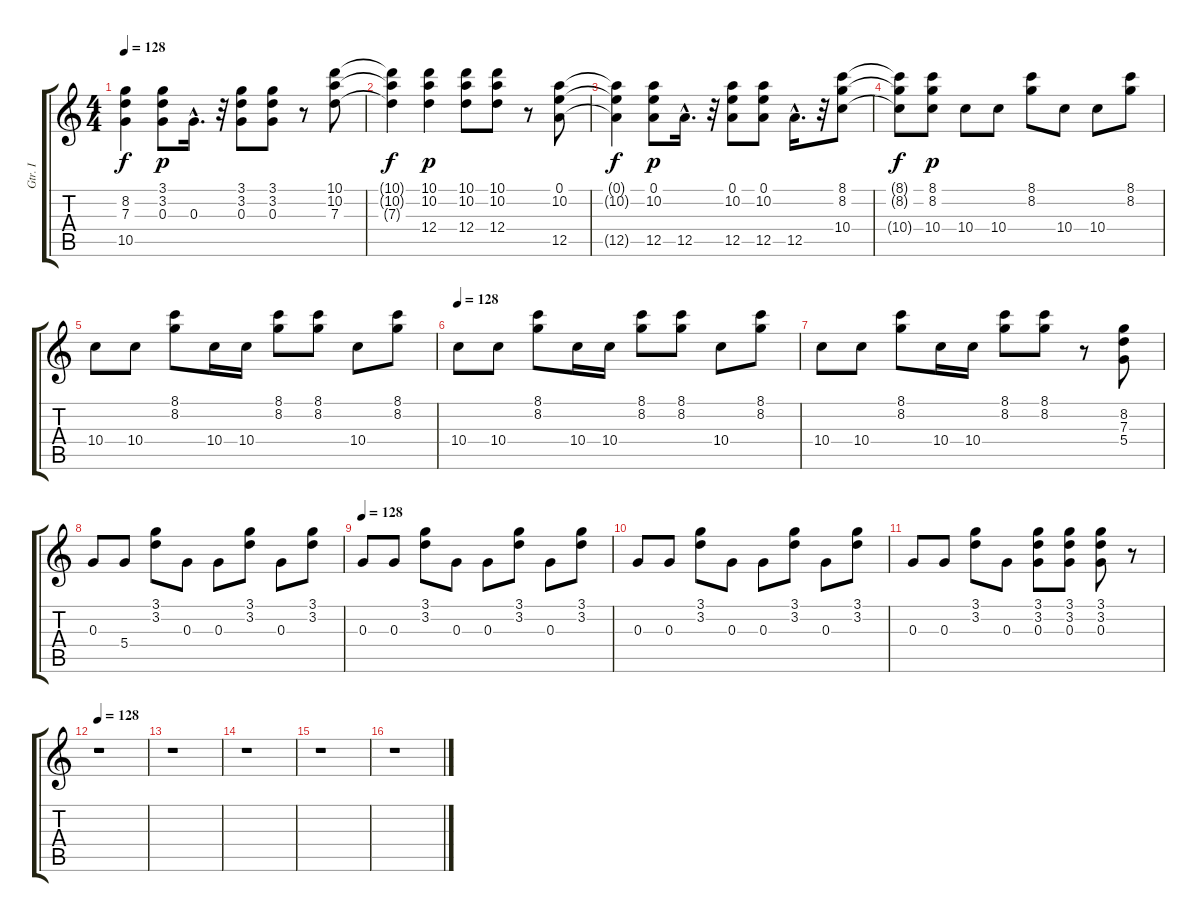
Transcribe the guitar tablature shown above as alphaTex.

\track ("Gtr. I" "Gtr. I") {instrument overdrivenguitar}
\staff {score tabs}
\tuning (E4 B3 G3 D3 A2 E2) {hide}
\ts (4 4)
\tempo 128
\clef g2
\ks c
(8.2{t} 7.3{t} 10.5{t}).4{dy f} (3.1 3.2 0.3).8{dy p} 0.3{hac}.16{d} r.32 (3.1 3.2 0.3).8 (3.1 3.2 0.3).8 r.8 (10.1 10.2 7.3).8 |
(10.1{t} 10.2{t} 7.3{t}).4{dy f} (10.1 10.2 12.4).4{dy p} (10.1 10.2 12.4).8 (10.1 10.2 12.4).8 r.8 (0.1 10.2 12.5).8 |
(0.1{t} 10.2{t} 12.5{t}).4{dy f} (0.1 10.2 12.5).8{dy p} 12.5{hac}.16{d} r.32 (0.1 10.2 12.5).8 (0.1 10.2 12.5).8 12.5{hac}.16{d} r.32 (8.1 8.2 10.4).8 |
(8.1{t} 8.2{t} 10.4{t}).8{dy f} (8.1 8.2 10.4).8{dy p} 10.4.8 10.4.8 (8.1 8.2).8 10.4.8 10.4.8 (8.1 8.2).8 |
10.4.8 10.4.8 (8.1 8.2).8 10.4.16 10.4.16 (8.1 8.2).8 (8.1 8.2).8 10.4.8 (8.1 8.2).8 |
\tempo 128
10.4.8 10.4.8 (8.1 8.2).8 10.4.16 10.4.16 (8.1 8.2).8 (8.1 8.2).8 10.4.8 (8.1 8.2).8 |
10.4.8 10.4.8 (8.1 8.2).8 10.4.16 10.4.16 (8.1 8.2).8 (8.1 8.2).8 r.8 (8.2 7.3 5.4).8 |
0.3.8 5.4.8 (3.1 3.2).8 0.3.8 0.3.8 (3.1 3.2).8 0.3.8 (3.1 3.2).8 |
\tempo 128
0.3.8 0.3.8 (3.1 3.2).8 0.3.8 0.3.8 (3.1 3.2).8 0.3.8 (3.1 3.2).8 |
0.3.8 0.3.8 (3.1 3.2).8 0.3.8 0.3.8 (3.1 3.2).8 0.3.8 (3.1 3.2).8 |
0.3.8 0.3.8 (3.1 3.2).8 0.3.8 (3.1 3.2 0.3).8 (3.1 3.2 0.3).8 (3.1 3.2 0.3).8 r.8 |
\tempo 128
r.1 |
r.1 |
r.1 |
r.1 |
r.1
